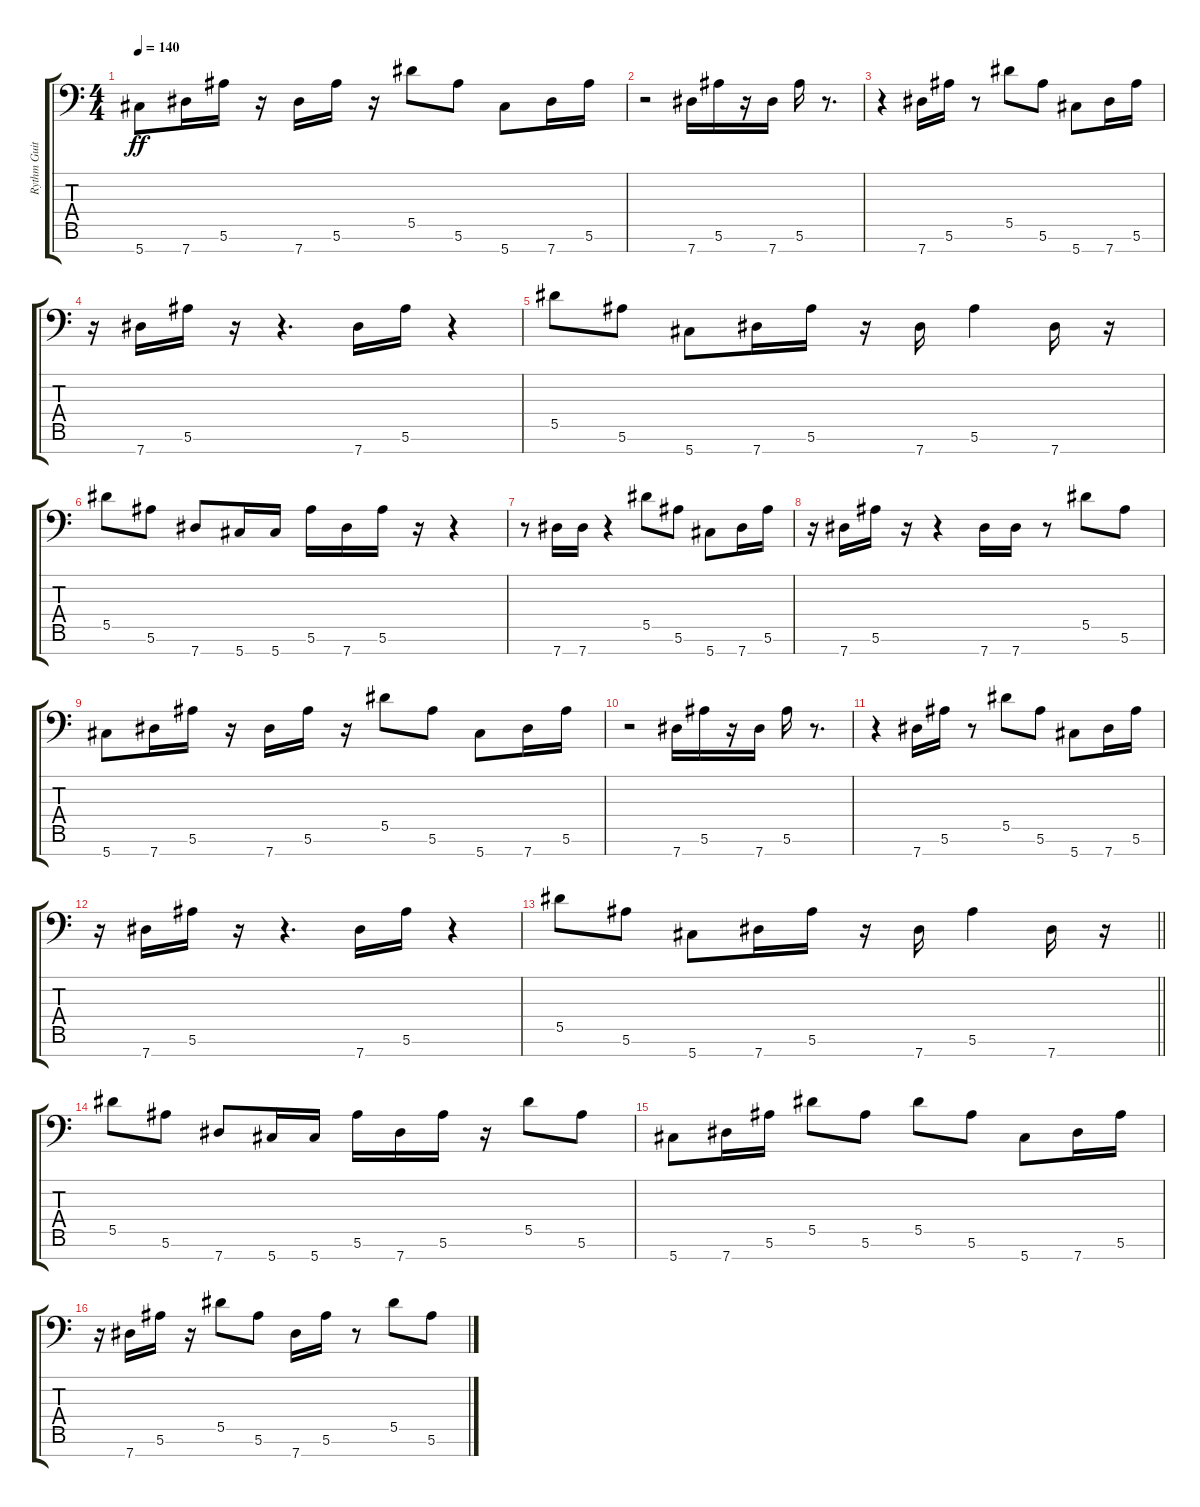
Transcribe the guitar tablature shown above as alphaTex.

\track ("Rythm Guitar #2" "Rythm Guit") {instrument distortionguitar}
\staff {score tabs}
\tuning (Eb4 Bb3 F3 Eb3 Bb2 F2 Ab1) {hide}
\ts (4 4)
\tempo 140
\clef f4
\ks c
5.7.8{dy ff} 7.7.16 5.6.16 r.16 7.7.16 5.6.16 r.16 5.5.8 5.6.8 5.7.8 7.7.16 5.6.16 |
r.2 7.7.16 5.6.16 r.16 7.7.16 5.6.16 r.8{d} |
r.4 7.7.16 5.6.16 r.8 5.5.8 5.6.8 5.7.8 7.7.16 5.6.16 |
r.16 7.7.16 5.6.16 r.16 r.4{d} 7.7.16 5.6.16 r.4 |
5.5.8 5.6.8 5.7.8 7.7.16 5.6.16 r.16 7.7.16 5.6.4 7.7.16 r.16 |
5.5.8 5.6.8 7.7.8 5.7.16 5.7.16 5.6.16 7.7.16 5.6.16 r.16 r.4 |
r.8 7.7.16 7.7.16 r.4 5.5.8 5.6.8 5.7.8 7.7.16 5.6.16 |
r.16 7.7.16 5.6.16 r.16 r.4 7.7.16 7.7.16 r.8 5.5.8 5.6.8 |
5.7.8 7.7.16 5.6.16 r.16 7.7.16 5.6.16 r.16 5.5.8 5.6.8 5.7.8 7.7.16 5.6.16 |
r.2 7.7.16 5.6.16 r.16 7.7.16 5.6.16 r.8{d} |
r.4 7.7.16 5.6.16 r.8 5.5.8 5.6.8 5.7.8 7.7.16 5.6.16 |
r.16 7.7.16 5.6.16 r.16 r.4{d} 7.7.16 5.6.16 r.4 |
\barLineRight lightlight
5.5.8 5.6.8 5.7.8 7.7.16 5.6.16 r.16 7.7.16 5.6.4 7.7.16 r.16 |
\section ("" "")
5.5.8 5.6.8 7.7.8 5.7.16 5.7.16 5.6.16 7.7.16 5.6.16 r.16 5.5.8 5.6.8 |
5.7.8 7.7.16 5.6.16 5.5.8 5.6.8 5.5.8 5.6.8 5.7.8 7.7.16 5.6.16 |
r.16 7.7.16 5.6.16 r.16 5.5.8 5.6.8 7.7.16 5.6.16 r.8 5.5.8 5.6.8
